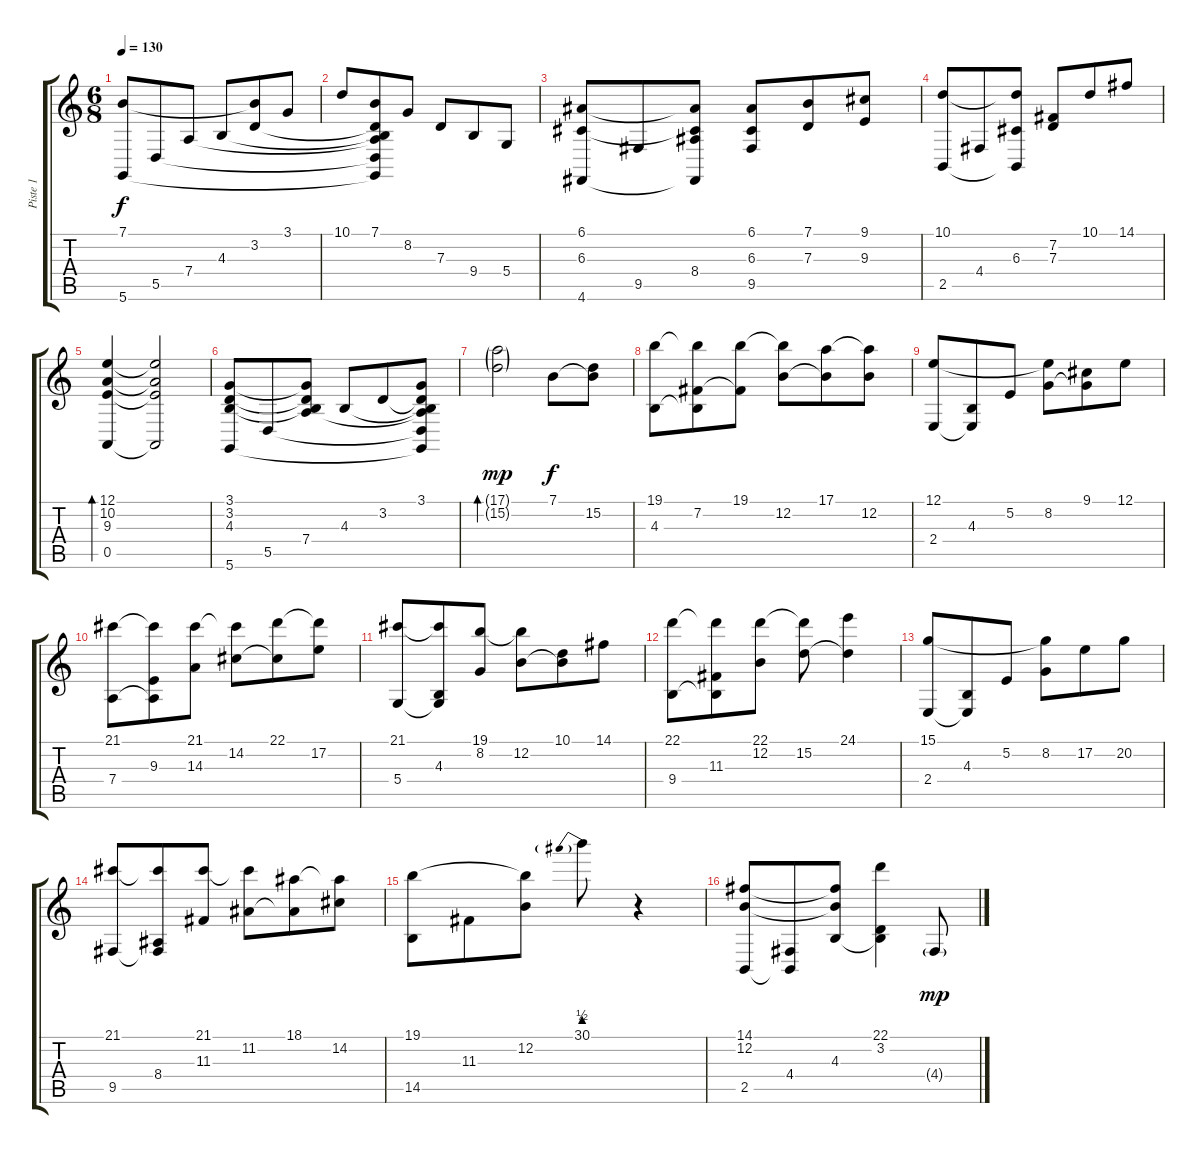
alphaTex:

\track ("Piste 1" "Piste 1") {instrument acousticgrandpiano}
\staff {score tabs}
\tuning (E4 B3 G3 D3 A2 D2) {hide}
\ts (6 8)
\tempo 130
\clef g2
\ks c
(7.1 5.6).8{dy f} 5.5.8 7.4.8 4.3.8 (7.1{t} 3.2).8 3.1.8 |
10.1.8 (7.1 3.2{t} 4.3{t} 7.4{t} 5.5{t} 5.6{t}).8 8.2.8 7.3.8 9.4.8 5.4.8 |
(6.1 6.3 4.6).8 9.5.8 (6.1{t} 6.3{t} 8.4 4.6{t}).8 (6.1 6.3 9.5).8 (7.1 7.3).8 (9.1 9.3).8 |
(10.1 2.5).8 4.4.8 (10.1{t} 6.3 2.5{t}).8 (7.2 7.3).8 10.1.8 14.1.8 |
(12.1 10.2 9.3 0.5).4{bd 480} (12.1{t} 10.2{t} 9.3{t} 0.5{t}).2 |
(3.1 3.2 4.3 5.6).8 5.5.8 (3.1{t} 3.2{t} 4.3{t} 7.4).8 4.3.8 3.2.8 (3.1 3.2{t} 4.3{t} 7.4{t} 5.5{t} 5.6{t}).8 |
(17.1{g} 15.2{g}).2{bd 240 dy mp} 7.1.8{dy f} (7.1{t} 15.2).8 |
(19.1 4.3).8 (19.1{t} 7.2 4.3{t}).8 (19.1 7.2{t}).8 (19.1{t} 12.2).8 (17.1 12.2{t}).8 (17.1{t} 12.2).8 |
(12.1 2.4).8 (4.3 2.4{t}).8 5.2.8 (12.1{t} 8.2).8 (9.1 8.2{t}).8 12.1.8 |
(21.1 7.4).8 (21.1{t} 9.3 7.4{t}).8 (21.1 14.3).8 (21.1{t} 14.2).8 (22.1 14.2{t}).8 (22.1{t} 17.2).8 |
(21.1 5.4).8 (21.1{t} 4.3 5.4{t}).8 (19.1 8.2).8 (19.1{t} 12.2).8 (10.1 12.2{t}).8 14.1.8 |
(22.1 9.4).8 (22.1{t} 11.3 9.4{t}).8 (22.1 12.2).8 (22.1{t} 15.2).8 (24.1 15.2{t}).4 |
(15.1 2.4).8 (4.3 2.4{t}).8 5.2.8 (15.1{t} 8.2).8 17.2.8 20.2.8 |
(21.1 9.5).8 (21.1{t} 8.4 9.5{t}).8 (21.1 11.3).8 (21.1{t} 11.2).8 (18.1 11.2{t}).8 (18.1{t} 14.2).8 |
(19.1 14.5).8 11.3.8 (19.1{t} 12.2).8 30.1{be (prebend 0 2 60 2)}.8 r.4 |
(14.1 12.2 2.5).8 (4.4 2.5{t}).8 (14.1{t} 12.2{t} 4.3).8 (22.1 3.2 4.3{t}).4 4.4{g}.8{dy mp}
